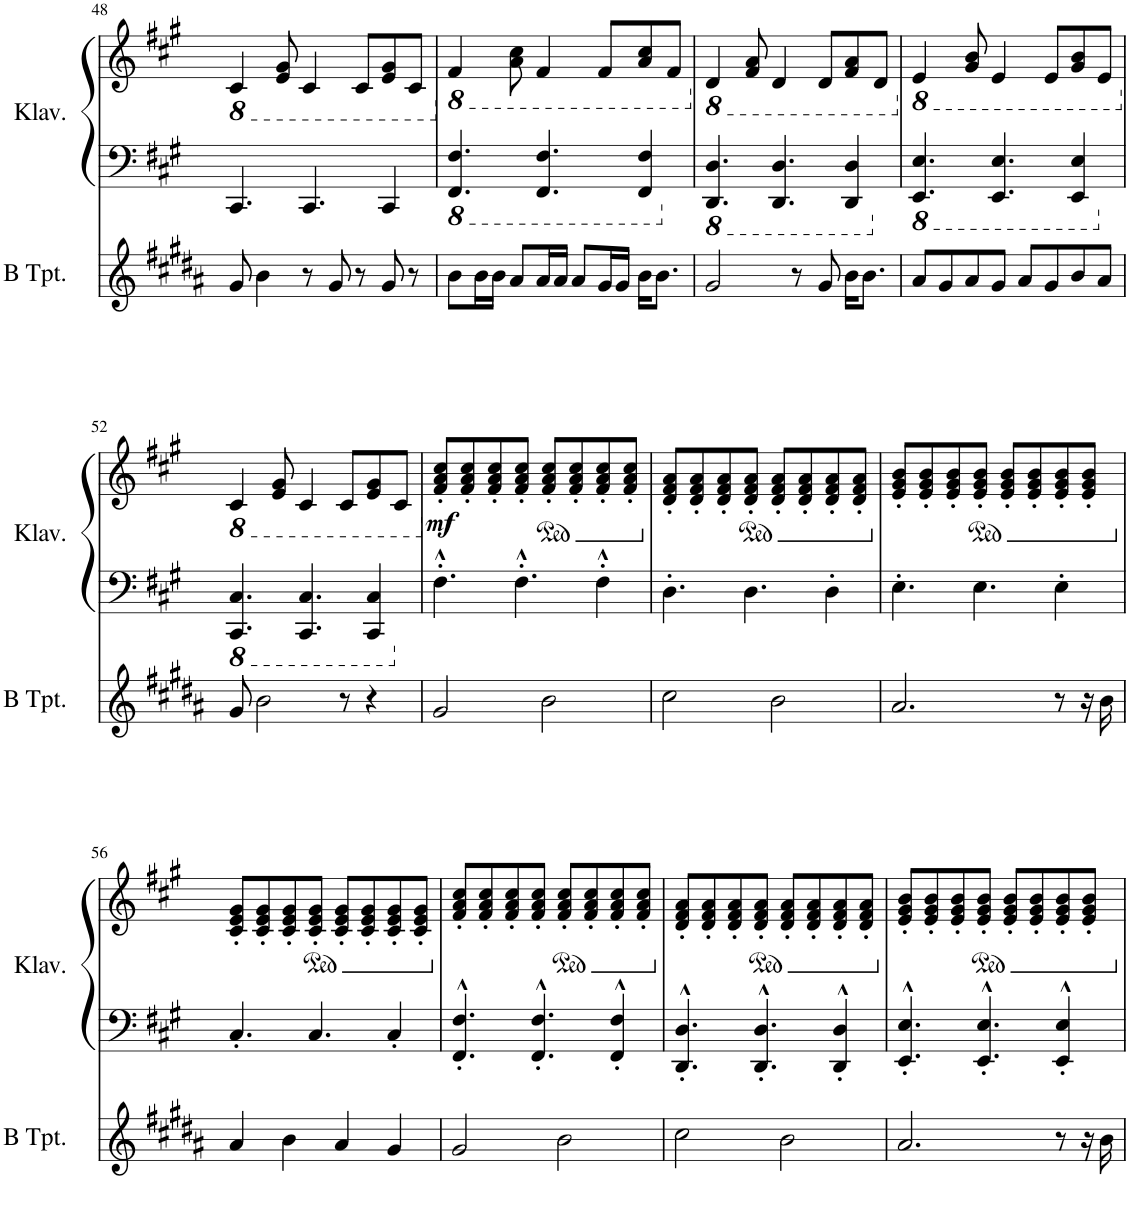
**kern	**kern	**kern	**dynam
*part2	*part1	*part1	*part1
*staff3	*staff2	*staff1	*staff1/2
*I"Trompete in B	*I"Klavier	*	*
*	*I'Klav.	*	*
!!LO:PB:g=z
*clefG2	*clefF4	*clefG2	*
*Trd1c2	*	*	*
*k[f#c#g#d#a#]	*k[f#c#g#]	*k[f#c#g#]	*
*M4/4	*M4/4	*M4/4	*
*	*	*8ba	*
=48	=48	=48	=48
8g#/	4.CC#/	4C#/	.
4b\	.	.	.
.	.	8E/ 8G#/	.
8r	4.CC#/	4C#/	.
8g#/	.	.	.
8r	.	8C#/L	.
8g#/	4CC#/	8E/ 8G#/	.
8r	.	8C#/J	.
=49	=49	=49	=49
*	*8ba	*	*
*	*	*X8ba	*
*	*	*8ba	*
8b\L	4.FFF#/ 4.FF#/	4F#/	.
16b\L	.	.	.
16b\JJ	.	.	.
8a#/L	.	8A\ 8c#\	.
16a#/L	4.FFF#/ 4.FF#/	4F#/	.
16a#/JJ	.	.	.
8a#/L	.	.	.
16g#/L	.	8F#/L	.
16g#/JJ	.	.	.
16b\KL	4FFF#/ 4FF#/	8A/ 8c#/	.
8.b\J	.	.	.
.	.	8F#/J	.
=50	=50	=50	=50
*	*X8ba	*	*
*	*8ba	*	*
*	*	*X8ba	*
*	*	*8ba	*
2g#/	4.DDD/ 4.DD/	4D/	.
.	.	8F#/ 8A/	.
.	4.DDD/ 4.DD/	4D/	.
8r	.	.	.
8g#/	.	8D/L	.
16b\KL	4DDD/ 4DD/	8F#/ 8A/	.
8.b\J	.	.	.
.	.	8D/J	.
=51	=51	=51	=51
*	*X8ba	*	*
*	*8ba	*	*
*	*	*X8ba	*
*	*	*8ba	*
8a#/L	4.EEE/ 4.EE/	4E/	.
8g#/	.	.	.
8a#/	.	8G#/ 8B/	.
8g#/J	4.EEE/ 4.EE/	4E/	.
8a#/L	.	.	.
8g#/	.	8E/L	.
8b/	4EEE/ 4EE/	8G#/ 8B/	.
8a#/J	.	8E/J	.
!!LO:LB:g=z
=52	=52	=52	=52
*	*X8ba	*	*
*	*8ba	*	*
*	*	*X8ba	*
*	*	*8ba	*
8g#/	4.CCC#/ 4.CC#/	4C#/	.
2b\	.	.	.
.	.	8E/ 8G#/	.
.	4.CCC#/ 4.CC#/	4C#/	.
8r	.	8C#/L	.
4r	4CCC#/ 4CC#/	8E/ 8G#/	.
.	.	8C#/J	.
=53	=53	=53	=53
*	*X8ba	*	*
*	*	*X8ba	*
!	!	!	!LO:DY:b
2g#/	4.F#'^^\	8f#/' 8a/' 8cc#/'L	mf
.	.	8f#/' 8a/' 8cc#/'	.
.	.	8f#/' 8a/' 8cc#/'	.
.	4.F#'^^\	8f#/' 8a/' 8cc#/'J	.
*	*	*ped	*
2b\	.	8f#/' 8a/' 8cc#/'L	.
.	.	8f#/' 8a/' 8cc#/'	.
.	4F#'^^\	8f#/' 8a/' 8cc#/'	.
.	.	8f#/' 8a/' 8cc#/'J	.
=54	=54	=54	=54
*	*	*Xped	*
2cc#\	4.D'\	8d/' 8f#/' 8a/'L	.
.	.	8d/' 8f#/' 8a/'	.
.	.	8d/' 8f#/' 8a/'	.
*	*	*ped	*
.	4.D\	8d/' 8f#/' 8a/'J	.
2b\	.	8d/' 8f#/' 8a/'L	.
.	.	8d/' 8f#/' 8a/'	.
.	4D'\	8d/' 8f#/' 8a/'	.
.	.	8d/' 8f#/' 8a/'J	.
=55	=55	=55	=55
*	*	*Xped	*
2.a#/	4.E'\	8e/' 8g#/' 8b/'L	.
.	.	8e/' 8g#/' 8b/'	.
.	.	8e/' 8g#/' 8b/'	.
*	*	*ped	*
.	4.E\	8e/' 8g#/' 8b/'J	.
.	.	8e/' 8g#/' 8b/'L	.
.	.	8e/' 8g#/' 8b/'	.
8r	4E'\	8e/' 8g#/' 8b/'	.
16r	.	8e/' 8g#/' 8b/'J	.
16b\	.	.	.
!!LO:LB:g=z
=56	=56	=56	=56
*	*	*Xped	*
4a#/	4.C#'/	8c#/' 8e/' 8g#/'L	.
.	.	8c#/' 8e/' 8g#/'	.
4b\	.	8c#/' 8e/' 8g#/'	.
*	*	*ped	*
.	4.C#/	8c#/' 8e/' 8g#/'J	.
4a#/	.	8c#/' 8e/' 8g#/'L	.
.	.	8c#/' 8e/' 8g#/'	.
4g#/	4C#'/	8c#/' 8e/' 8g#/'	.
.	.	8c#/' 8e/' 8g#/'J	.
=57	=57	=57	=57
*	*	*Xped	*
2g#/	4.FF#/'^^ 4.F#/'^^	8f#/' 8a/' 8cc#/'L	.
.	.	8f#/' 8a/' 8cc#/'	.
.	.	8f#/' 8a/' 8cc#/'	.
.	4.FF#/'^^ 4.F#/'^^	8f#/' 8a/' 8cc#/'J	.
*	*	*ped	*
2b\	.	8f#/' 8a/' 8cc#/'L	.
.	.	8f#/' 8a/' 8cc#/'	.
.	4FF#/'^^ 4F#/'^^	8f#/' 8a/' 8cc#/'	.
.	.	8f#/' 8a/' 8cc#/'J	.
=58	=58	=58	=58
*	*	*Xped	*
2cc#\	4.DD/'^^ 4.D/'^^	8d/' 8f#/' 8a/'L	.
.	.	8d/' 8f#/' 8a/'	.
.	.	8d/' 8f#/' 8a/'	.
*	*	*ped	*
.	4.DD/'^^ 4.D/'^^	8d/' 8f#/' 8a/'J	.
2b\	.	8d/' 8f#/' 8a/'L	.
.	.	8d/' 8f#/' 8a/'	.
.	4DD/'^^ 4D/'^^	8d/' 8f#/' 8a/'	.
.	.	8d/' 8f#/' 8a/'J	.
=59	=59	=59	=59
*	*	*Xped	*
2.a#/	4.EE/'^^ 4.E/'^^	8e/' 8g#/' 8b/'L	.
.	.	8e/' 8g#/' 8b/'	.
.	.	8e/' 8g#/' 8b/'	.
*	*	*ped	*
.	4.EE/'^^ 4.E/'^^	8e/' 8g#/' 8b/'J	.
.	.	8e/' 8g#/' 8b/'L	.
.	.	8e/' 8g#/' 8b/'	.
8r	4EE/'^^ 4E/'^^	8e/' 8g#/' 8b/'	.
16r	.	8e/' 8g#/' 8b/'J	.
16b\	.	.	.
*	*	*Xped	*
=	=	=	=
*-	*-	*-	*-
